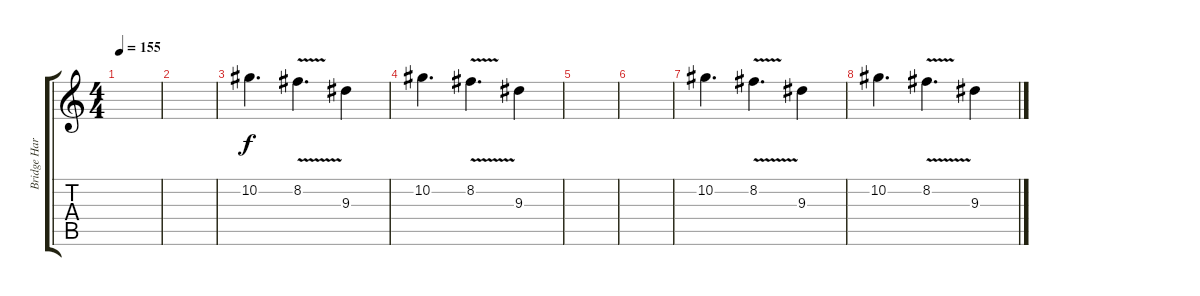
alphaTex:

\track ("Bridge Harmony" "Bridge Har") {instrument distortionguitar}
\staff {score tabs}
\tuning (Eb4 Bb3 Gb3 Db3 Ab2 Db2) {hide}
\ts (4 4)
\tempo 155
\clef g2
\ks c
|
|
10.2.4{d} 8.2{v}.4{d} 9.3.4 |
10.2.4{d} 8.2{v}.4{d} 9.3.4 |
|
|
10.2.4{d} 8.2{v}.4{d} 9.3.4 |
10.2.4{d} 8.2{v}.4{d} 9.3.4
